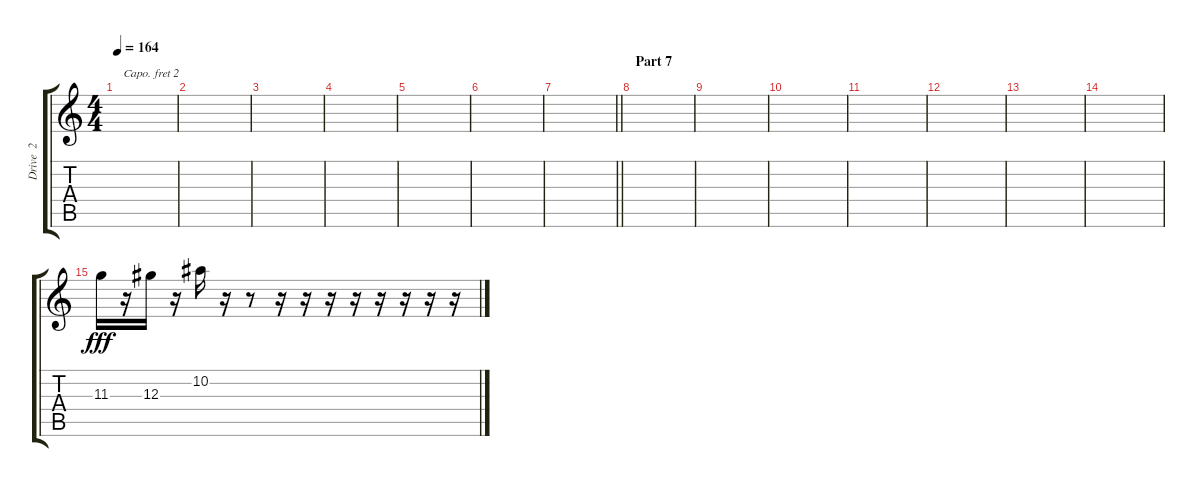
\track ("Drive  2" "Drive  2") {instrument overdrivenguitar}
\staff {score tabs}
\capo 2
\tuning (Eb4 Bb3 Gb3 Db3 Ab2 Eb2) {hide}
\ts (4 4)
\tempo 164
\clef g2
\ks c
|
|
|
|
|
|
\barLineRight lightlight
|
\section ("" "Part 7")
|
|
|
|
|
|
|
11.3.16{dy fff} r.16 12.3.16 r.16 10.2.16 r.16 r.8 r.16 r.16 r.16 r.16 r.16 r.16 r.16 r.16
